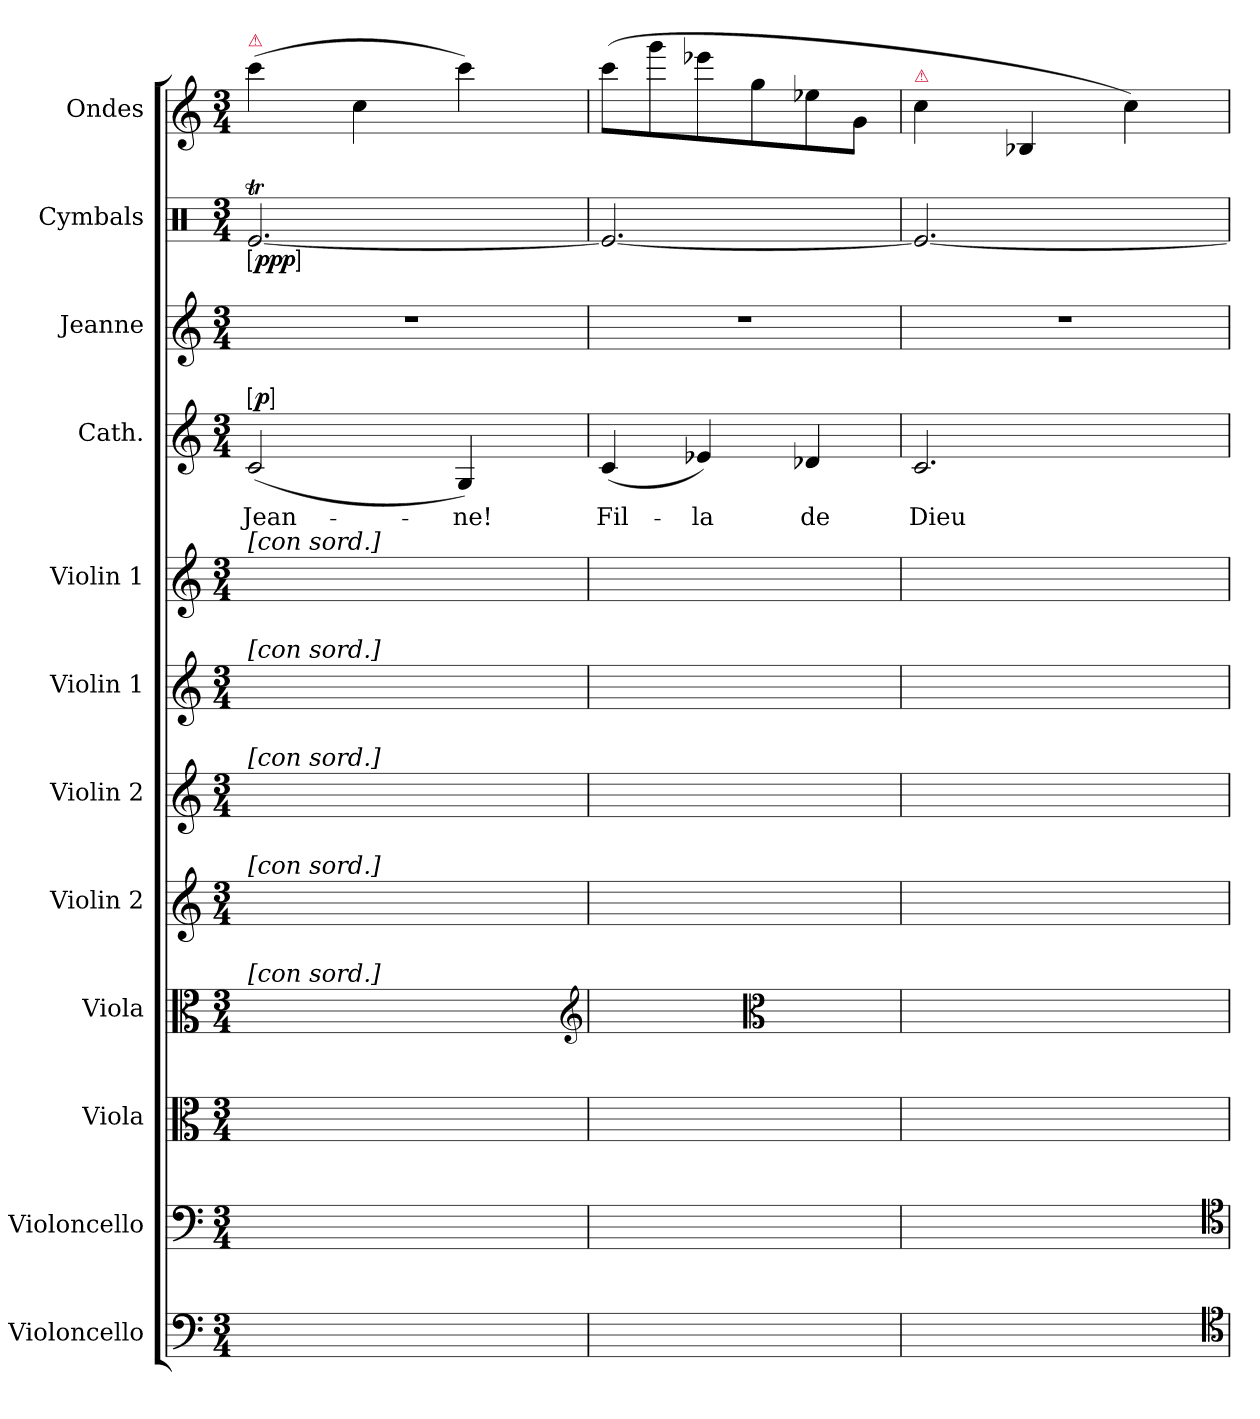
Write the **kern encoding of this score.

**kern	**kern	**kern	**kern	**kern	**kern	**kern	**kern	**kern	**text	**dynam	**kern	**kern	**dynam	**kern
*part12	*part11	*part10	*part9	*part8	*part7	*part6	*part5	*part4	*part4	*part4	*part3	*part2	*part2	*part1
*staff12	*staff11	*staff10	*staff9	*staff8	*staff7	*staff6	*staff5	*staff4	*staff4	*staff4	*staff3	*staff2	*staff2	*staff1
*I"Violoncello	*I"Violoncello	*I"Viola	*I"Viola	*I"Violin 2	*I"Violin 2	*I"Violin 1	*I"Violin 1	*I"Cath.	*	*	*I"Jeanne	*I"Cymbals	*	*I"Ondes
*I'Vc.	*I'Vc.	*I'Vla.	*I'Vla.	*I'Vln. 2	*I'Vln. 2	*I'Vln. 1	*I'Vln. 1	*	*	*	*	*	*	*
*clefF4	*clefF4	*clefC3	*clefC3	*clefG2	*clefG2	*clefG2	*clefG2	*clefG2	*	*	*clefG2	*clefX	*	*clefG2
*k[]	*k[]	*k[]	*k[]	*k[]	*k[]	*k[]	*k[]	*k[]	*	*	*k[]	*k[]	*	*k[]
*C:	*C:	*C:	*C:	*C:	*C:	*C:	*C:	*C:	*	*	*C:	*C:	*	*C:
*M3/4	*M3/4	*M3/4	*M3/4	*M3/4	*M3/4	*M3/4	*M3/4	*M3/4	*	*	*M3/4	*M3/4	*	*M3/4
=1	=1	=1	=1	=1	=1	=1	=1	=1	=1	=1	=1	=1	=1	=1
!	!	!	!	!	!	!	!	!	!	!	!	!	!	!LO:TX:a:color=crimson:t=⚠
!	!	!	!	!	!	!	!LO:TX:a:t=[con sord.]	!	!	!	!	!	!	!
!	!	!	!	!	!	!LO:TX:a:t=[con sord.]	!	!	!	!	!	!	!	!
!	!	!	!	!	!LO:TX:a:t=[con sord.]	!	!	!	!	!	!	!	!	!
!	!	!	!	!LO:TX:a:t=[con sord.]	!	!	!	!	!	!	!	!	!	!
!	!	!	!LO:TX:a:t=[con sord.]	!	!	!	!	!	!	!	!	!	!	!
!	!	!	!	!	!	!	!	!	!	!LO:DY:a:ed=brack	!	!	!LO:DY:ed=brack	!
4%3ryy	4%3ryy	4%3ryy	32ryy	32ryy	32ryy	32ryy	32ryy	(2c	Jean-	p	4%3r	[2.Ret	ppp	(4ccc
.	.	.	32ryy	32ryy	32ryy	32ryy	32ryy	.	.	.	.	.	.	.
.	.	.	32ryy	32ryy	32ryy	32ryy	32ryy	.	.	.	.	.	.	.
.	.	.	32ryy	32ryy	32ryy	32ryy	32ryy	.	.	.	.	.	.	.
.	.	.	32ryy	32ryy	32ryy	32ryy	32ryy	.	.	.	.	.	.	.
.	.	.	32ryy	32ryy	32ryy	32ryy	32ryy	.	.	.	.	.	.	.
.	.	.	32ryy	32ryy	32ryy	32ryy	32ryy	.	.	.	.	.	.	.
.	.	.	32ryy	32ryy	32ryy	32ryy	32ryy	.	.	.	.	.	.	.
.	.	.	32ryy	32ryy	32ryy	32ryy	32ryy	.	.	.	.	.	.	4cc
.	.	.	32ryy	32ryy	32ryy	32ryy	32ryy	.	.	.	.	.	.	.
.	.	.	32ryy	32ryy	32ryy	32ryy	32ryy	.	.	.	.	.	.	.
.	.	.	32ryy	32ryy	32ryy	32ryy	32ryy	.	.	.	.	.	.	.
.	.	.	32ryy	32ryy	32ryy	32ryy	32ryy	.	.	.	.	.	.	.
.	.	.	32ryy	32ryy	32ryy	32ryy	32ryy	.	.	.	.	.	.	.
.	.	.	32ryy	32ryy	32ryy	32ryy	32ryy	.	.	.	.	.	.	.
.	.	.	32ryy	32ryy	32ryy	32ryy	32ryy	.	.	.	.	.	.	.
.	.	.	32ryy	32ryy	32ryy	32ryy	32ryy	4G)	ne!	.	.	.	.	4ccc)
.	.	.	32ryy	32ryy	32ryy	32ryy	32ryy	.	.	.	.	.	.	.
.	.	.	32ryy	32ryy	32ryy	32ryy	32ryy	.	.	.	.	.	.	.
.	.	.	32ryy	32ryy	32ryy	32ryy	32ryy	.	.	.	.	.	.	.
.	.	.	32ryy	32ryy	32ryy	32ryy	32ryy	.	.	.	.	.	.	.
.	.	.	32ryy	32ryy	32ryy	32ryy	32ryy	.	.	.	.	.	.	.
.	.	.	32ryy	32ryy	32ryy	32ryy	32ryy	.	.	.	.	.	.	.
.	.	.	32ryy	32ryy	32ryy	32ryy	32ryy	.	.	.	.	.	.	.
*	*	*	*clefG2	*	*	*	*	*	*	*	*	*	*	*
=2	=2	=2	=2	=2	=2	=2	=2	=2	=2	=2	=2	=2	=2	=2
4%3ryy	4%3ryy	4%3ryy	20ryy	20ryy	20ryy	20ryy	20ryy	(4c	Fil-	.	4%3r	2.Re_	.	(8cccL
.	.	.	20ryy	20ryy	20ryy	20ryy	20ryy	.	.	.	.	.	.	.
.	.	.	20ryy	20ryy	20ryy	20ryy	20ryy	.	.	.	.	.	.	.
.	.	.	.	.	.	.	.	.	.	.	.	.	.	8ggg
.	.	.	20ryy	20ryy	20ryy	20ryy	20ryy	.	.	.	.	.	.	.
.	.	.	20ryy	20ryy	20ryy	20ryy	20ryy	.	.	.	.	.	.	.
.	.	.	20ryy	20ryy	20ryy	20ryy	20ryy	4e-X)	la	.	.	.	.	8eee-X
.	.	.	20ryy	20ryy	20ryy	20ryy	20ryy	.	.	.	.	.	.	.
.	.	.	20ryy	20ryy	20ryy	20ryy	20ryy	.	.	.	.	.	.	.
.	.	.	.	.	.	.	.	.	.	.	.	.	.	8gg
*	*	*	*clefC3	*	*	*	*	*	*	*	*	*	*	*
.	.	.	20ryy	20ryy	20ryy	20ryy	20ryy	.	.	.	.	.	.	.
.	.	.	20ryy	20ryy	20ryy	20ryy	20ryy	.	.	.	.	.	.	.
.	.	.	20ryy	20ryy	20ryy	20ryy	20ryy	4d-X	de	.	.	.	.	8ee-X
.	.	.	20ryy	20ryy	20ryy	20ryy	20ryy	.	.	.	.	.	.	.
.	.	.	20ryy	20ryy	20ryy	20ryy	20ryy	.	.	.	.	.	.	.
.	.	.	.	.	.	.	.	.	.	.	.	.	.	8gJ
.	.	.	20ryy	20ryy	20ryy	20ryy	20ryy	.	.	.	.	.	.	.
.	.	.	20ryy	20ryy	20ryy	20ryy	20ryy	.	.	.	.	.	.	.
=3	=3	=3	=3	=3	=3	=3	=3	=3	=3	=3	=3	=3	=3	=3
!	!	!	!	!	!	!	!	!	!	!	!	!	!	!LO:TX:a:color=crimson:t=⚠
4%3ryy	4%3ryy	4%3ryy	32ryy	32ryy	32ryy	32ryy	32ryy	2.c	Dieu	.	4%3r	2.Re_	.	4cc
.	.	.	32ryy	32ryy	32ryy	32ryy	32ryy	.	.	.	.	.	.	.
.	.	.	32ryy	32ryy	32ryy	32ryy	32ryy	.	.	.	.	.	.	.
.	.	.	32ryy	32ryy	32ryy	32ryy	32ryy	.	.	.	.	.	.	.
.	.	.	32ryy	32ryy	32ryy	32ryy	32ryy	.	.	.	.	.	.	.
.	.	.	32ryy	32ryy	32ryy	32ryy	32ryy	.	.	.	.	.	.	.
.	.	.	32ryy	32ryy	32ryy	32ryy	32ryy	.	.	.	.	.	.	.
.	.	.	32ryy	32ryy	32ryy	32ryy	32ryy	.	.	.	.	.	.	.
.	.	.	32ryy	32ryy	32ryy	32ryy	32ryy	.	.	.	.	.	.	4B-X
.	.	.	32ryy	32ryy	32ryy	32ryy	32ryy	.	.	.	.	.	.	.
.	.	.	32ryy	32ryy	32ryy	32ryy	32ryy	.	.	.	.	.	.	.
.	.	.	32ryy	32ryy	32ryy	32ryy	32ryy	.	.	.	.	.	.	.
.	.	.	32ryy	32ryy	32ryy	32ryy	32ryy	.	.	.	.	.	.	.
.	.	.	32ryy	32ryy	32ryy	32ryy	32ryy	.	.	.	.	.	.	.
.	.	.	32ryy	32ryy	32ryy	32ryy	32ryy	.	.	.	.	.	.	.
.	.	.	32ryy	32ryy	32ryy	32ryy	32ryy	.	.	.	.	.	.	.
.	.	.	32ryy	32ryy	32ryy	32ryy	32ryy	.	.	.	.	.	.	4cc)
.	.	.	32ryy	32ryy	32ryy	32ryy	32ryy	.	.	.	.	.	.	.
.	.	.	32ryy	32ryy	32ryy	32ryy	32ryy	.	.	.	.	.	.	.
.	.	.	32ryy	32ryy	32ryy	32ryy	32ryy	.	.	.	.	.	.	.
.	.	.	32ryy	32ryy	32ryy	32ryy	32ryy	.	.	.	.	.	.	.
.	.	.	32ryy	32ryy	32ryy	32ryy	32ryy	.	.	.	.	.	.	.
.	.	.	32ryy	32ryy	32ryy	32ryy	32ryy	.	.	.	.	.	.	.
.	.	.	32ryy	32ryy	32ryy	32ryy	32ryy	.	.	.	.	.	.	.
*clefC4	*clefC4	*	*	*	*	*	*	*	*	*	*	*	*	*
=	=	=	=	=	=	=	=	=	=	=	=	=	=	=
*-	*-	*-	*-	*-	*-	*-	*-	*-	*-	*-	*-	*-	*-	*-
